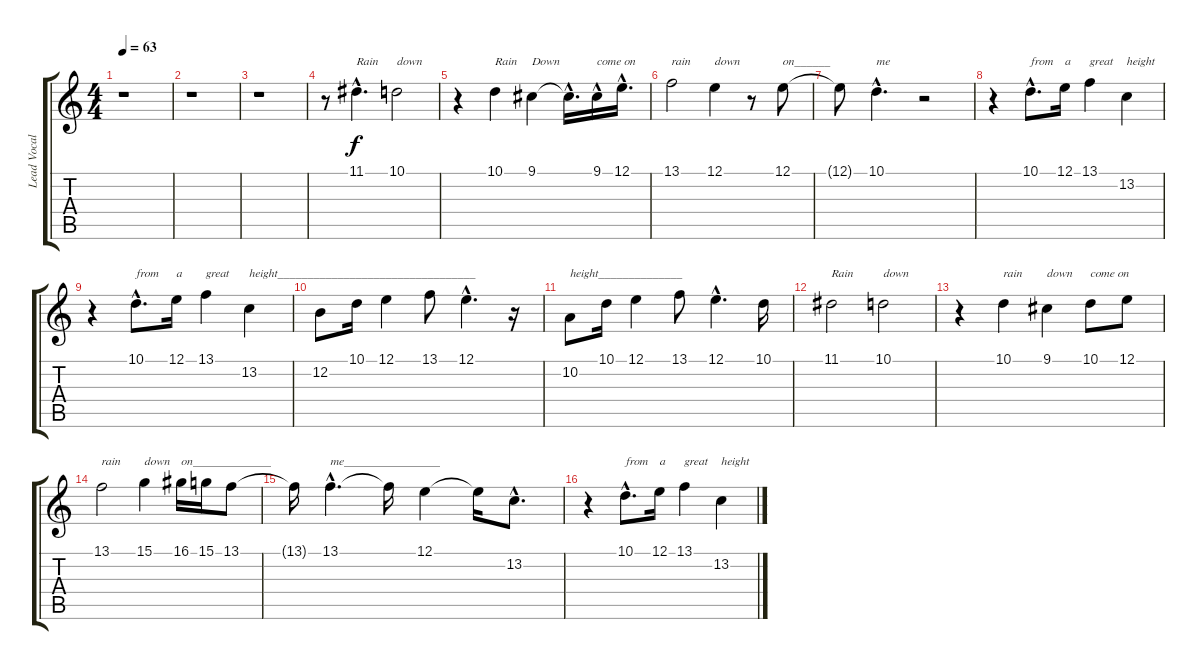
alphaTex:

\track ("Lead Vocal 1" "Lead Vocal") {instrument violin}
\staff {score tabs}
\tuning (E4 B3 G3 D3 A2 E2) {hide}
\ts (4 4)
\tempo 63
\clef g2
\ks c
r.1{dy f} |
r.1 |
r.1 |
r.8 11.1{hac}.4{d txt "Rain"} 10.1.2{txt "down"} |
r.4 10.1.4{txt "Rain"} 9.1.4{txt "Down"} 9.1{hac t}.16{d} 9.1{hac}.16{txt "come on"} 12.1{hac}.16{d} |
13.1.2{txt "rain"} 12.1.4{txt "down"} r.8 12.1.8{txt "on______"} |
12.1{t}.8 10.1{hac}.4{d txt "me"} r.2 |
r.4 10.1{hac}.8{d txt "from"} 12.1.16{txt "a"} 13.1.4{txt "great"} 13.2.4{txt "height"} |
r.4 10.1{hac}.8{d txt "from"} 12.1.16{txt "a"} 13.1.4{txt "great"} 13.2.4{txt "height_________________________________"} |
12.2.8 10.1.16 12.1.4 13.1.8 12.1{hac}.4{d} r.16 |
10.2.8{txt "height______________"} 10.1.16 12.1.4 13.1.8 12.1{hac}.4{d} 10.1.16 |
11.1.2{txt "Rain"} 10.1.2{txt "down"} |
r.4 10.1.4{txt "rain"} 9.1.4{txt "down"} 10.1.8{txt "come on"} 12.1.8 |
13.1.2{txt "rain"} 15.1.4{txt "down"} 16.1.16{txt "on_____________"} 15.1.16 13.1.8 |
13.1{t}.16 13.1{hac}.4{d txt "me________________"} 13.1{t}.16 12.1.4 12.1{t}.16 13.2{hac}.8{d} |
r.4 10.1{hac}.8{d txt "from"} 12.1.16{txt "a"} 13.1.4{txt "great"} 13.2.4{txt "height"}
